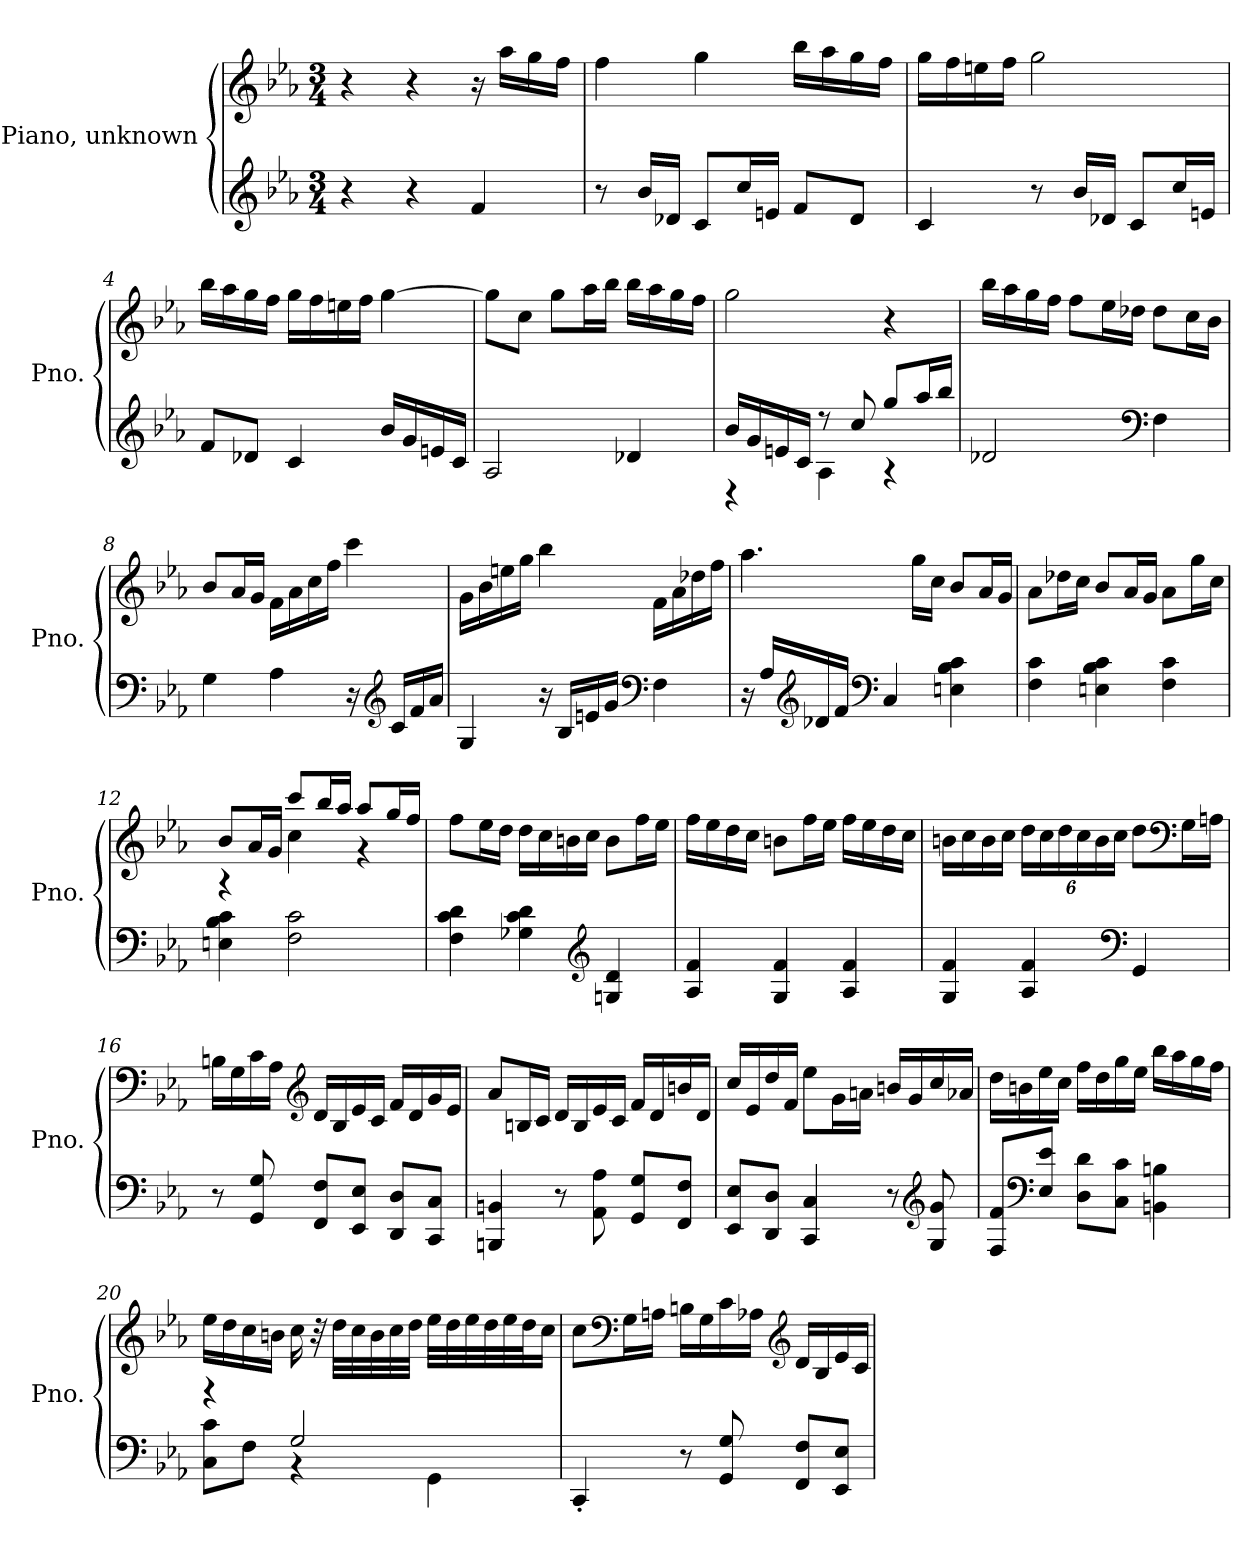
**kern	**kern
*part1	*part1
*staff2	*staff1
*I"Piano, unknown	*
*I'Pno.	*
*clefG2	*clefG2
*k[b-e-a-]	*k[b-e-a-]
*M3/4	*M3/4
*MM110	*MM110
=1	=1
4r	4r
4r	4r
4f/	16r
.	16aa-\LL
.	16gg\
.	16ff\JJ
=2	=2
8r	4ff\
16b-/LL	.
16d-X/JJ	.
8c/L	4gg\
16cc/L	.
16en/JJ	.
8f/L	16bb-\LL
.	16aa-\
8d-/J	16gg\
.	16ff\JJ
=3	=3
4c/	16gg\LL
.	16ff\
.	16een\
.	16ff\JJ
8r	2gg\
16b-/LL	.
16d-X/JJ	.
8c/L	.
16cc/L	.
16en/JJ	.
!!LO:LB:g=z
=4	=4
8f/L	16bb-\LL
.	16aa-\
8d-X/J	16gg\
.	16ff\JJ
4c/	16gg\LL
.	16ff\
.	16een\
.	16ff\JJ
16b-/LL	[4gg\
16g/	.
16en/	.
16c/JJ	.
=5	=5
2A-/	8gg\L]
.	8cc\J
.	8gg\L
.	16aa-\L
.	16bb-\JJ
4d-X/	16bb-\LL
.	16aa-\
.	16gg\
.	16ff\JJ
=6	=6
*^	*
16b-/LL	4r	2gg\
16g/	.	.
16en/	.	.
16c/JJ	.	.
8r	4A-\	.
8cc/	.	.
8gg/L	4r	4r
16aa-/L	.	.
16bb-/JJ	.	.
*v	*v	*
!!LO:LB:g=z
=7	=7
2d-X/	16bb-\LL
.	16aa-\
.	16gg\
.	16ff\JJ
.	8ff\L
.	16ee-\L
.	16dd-X\JJ
*clefF4	*
4F\	8dd-\L
.	16cc\L
.	16b-\JJ
=8	=8
4G\	8b-/L
.	16a-/L
.	16g/JJ
4A-\	16f\LL
.	16a-\
.	16cc\
.	16ff\JJ
16r	4ccc\
*clefG2	*
16c/LL	.
16f/	.
16a-/JJ	.
=9	=9
4G/	16g\LL
.	16b-\
.	16een\
.	16gg\JJ
16r	4bb-\
16B-/LL	.
16en/	.
16g/JJ	.
*clefF4	*
4F\	16f\LL
.	16a-\
.	16dd-X\
.	16ff\JJ
!!LO:LB:g=z
=10	=10
16r	4.aa-\
16A-/LL	.
*clefG2	*
16d-X/	.
16f/JJ	.
*clefF4	*
4C/	.
.	16gg\LL
.	16cc\JJ
4En\ 4B-\ 4c\	8b-/L
.	16a-/L
.	16g/JJ
=11	=11
4F\ 4c\	8a-\L
.	16dd-X\L
.	16cc\JJ
4En\ 4B-\ 4c\	8b-/L
.	16a-/L
.	16g/JJ
4F\ 4c\	8a-\L
.	16gg\L
.	16cc\JJ
=12	=12
*	*^
4En\ 4B-\ 4c\	8b-/L	4r
.	16a-/L	.
.	16g/JJ	.
2F\ 2c\	8ccc/L	4cc\
.	16bb-/L	.
.	16aa-/JJ	.
.	8aa-/L	4r
.	16gg/L	.
.	16ff/JJ	.
*	*v	*v
!!LO:LB:g=z
=13	=13
4F\ 4c\ 4d\	8ff\L
.	16ee-\L
.	16dd\JJ
4G-X\ 4c\ 4d\	16dd\LL
.	16cc\
.	16bn\
.	16cc\JJ
*clefG2	*
4Gn/ 4d/	8b\L
.	16ff\L
.	16ee-\JJ
=14	=14
4A-/ 4f/	16ff\LL
.	16ee-\
.	16dd\
.	16cc\JJ
4G/ 4f/	8bn\L
.	16ff\L
.	16ee-\JJ
4A-/ 4f/	16ff\LL
.	16ee-\
.	16dd\
.	16cc\JJ
=15	=15
4G/ 4f/	16bn\LL
.	16cc\
.	16b\
.	16cc\JJ
*	*Xbrackettup
4A-/ 4f/	24dd\LL
.	24cc\
.	24dd\
.	24cc\
.	24b\
.	24cc\JJ
*clefF4	*
4GG/	8dd\L
*	*clefF4
.	16G\L
.	16An\JJ
!!LO:LB:g=z
=16	=16
8r	16Bn\LL
.	16G\
8GG/ 8G/	16c\
.	16A-\JJ
*	*clefG2
8FF/ 8F/L	16d/LL
.	16B/
8EE-/ 8E-/J	16e-/
.	16c/JJ
8DD/ 8D/L	16f/LL
.	16d/
8CC/ 8C/J	16g/
.	16e-/JJ
=17	=17
4BBBn/ 4BBn/	8a-/L
.	16Bn/L
.	16c/JJ
8r	16d/LL
.	16B/
8AA-\ 8A-\	16e-/
.	16c/JJ
8GG/ 8G/L	16f/LL
.	16d/
8FF/ 8F/J	16bn/
.	16d/JJ
=18	=18
8EE-/ 8E-/L	16cc/LL
.	16e-/
8DD/ 8D/J	16dd/
.	16f/JJ
4CC/ 4C/	8ee-\L
.	16g\L
.	16an\JJ
8r	16bn/LL
.	16g/
*clefG2	*
8G/ 8g/	16cc/
.	16a-X/JJ
!!LO:PB:g=z
=19	=19
8F/ 8f/L	16dd\LL
.	16bn\
*clefF4	*
8E-/ 8e-/J	16ee-\
.	16cc\JJ
8D\ 8d\L	16ff\LL
.	16dd\
8C\ 8c\J	16gg\
.	16ee-\JJ
4BBn\ 4Bn\	16bb-\LL
.	16aa-\
.	16gg\
.	16ff\JJ
=20	=20
*^	*
4r	8C\ 8c\L	16ee-\LL
.	.	16dd\
.	8F\J	16cc\
.	.	16bn\JJ
2G/	4r	16cc\
.	.	32r
.	.	32dd\LLL
.	.	32cc\
.	.	32b\
.	.	32cc\
.	.	32dd\JJJ
.	4GG\	32ee-\LLL
.	.	32dd\
.	.	32ee-\
.	.	32dd\
.	.	32ee-\
.	.	32dd\J
.	.	16cc\JJ
*v	*v	*
!!LO:LB:g=z
=21	=21
4CC'/	8cc\L
*	*clefF4
.	16G\L
.	16An\JJ
8r	16Bn\LL
.	16G\
8GG/ 8G/	16c\
.	16A-X\JJ
*	*clefG2
8FF/ 8F/L	16d/LL
.	16B/
8EE-/ 8E-/J	16e-/
.	16c/JJ
=	=
*-	*-
